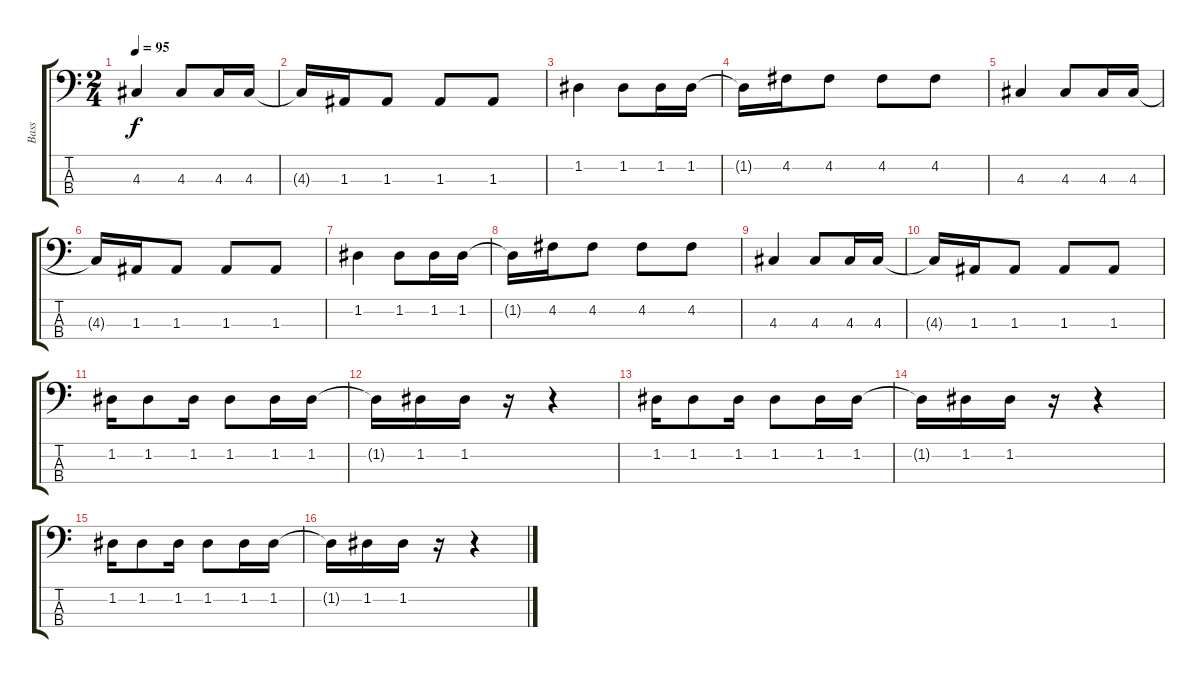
\track ("Bass" "Bass") {instrument electricbassfinger}
\staff {score tabs}
\tuning (G2 D2 A1 E1) {hide}
\ts (2 4)
\tempo 95
\clef f4
\ks c
4.3.4{dy f} 4.3.8 4.3.16 4.3.16 |
4.3{t}.16 1.3.16 1.3.8 1.3.8 1.3.8 |
1.2.4 1.2.8 1.2.16 1.2.16 |
1.2{t}.16 4.2.16 4.2.8 4.2.8 4.2.8 |
4.3.4 4.3.8 4.3.16 4.3.16 |
4.3{t}.16 1.3.16 1.3.8 1.3.8 1.3.8 |
1.2.4 1.2.8 1.2.16 1.2.16 |
1.2{t}.16 4.2.16 4.2.8 4.2.8 4.2.8 |
4.3.4 4.3.8 4.3.16 4.3.16 |
4.3{t}.16 1.3.16 1.3.8 1.3.8 1.3.8 |
1.2.16 1.2.8 1.2.16 1.2.8 1.2.16 1.2.16 |
1.2{t}.16 1.2.16 1.2.16 r.16 r.4 |
1.2.16 1.2.8 1.2.16 1.2.8 1.2.16 1.2.16 |
1.2{t}.16 1.2.16 1.2.16 r.16 r.4 |
1.2.16 1.2.8 1.2.16 1.2.8 1.2.16 1.2.16 |
1.2{t}.16 1.2.16 1.2.16 r.16 r.4
